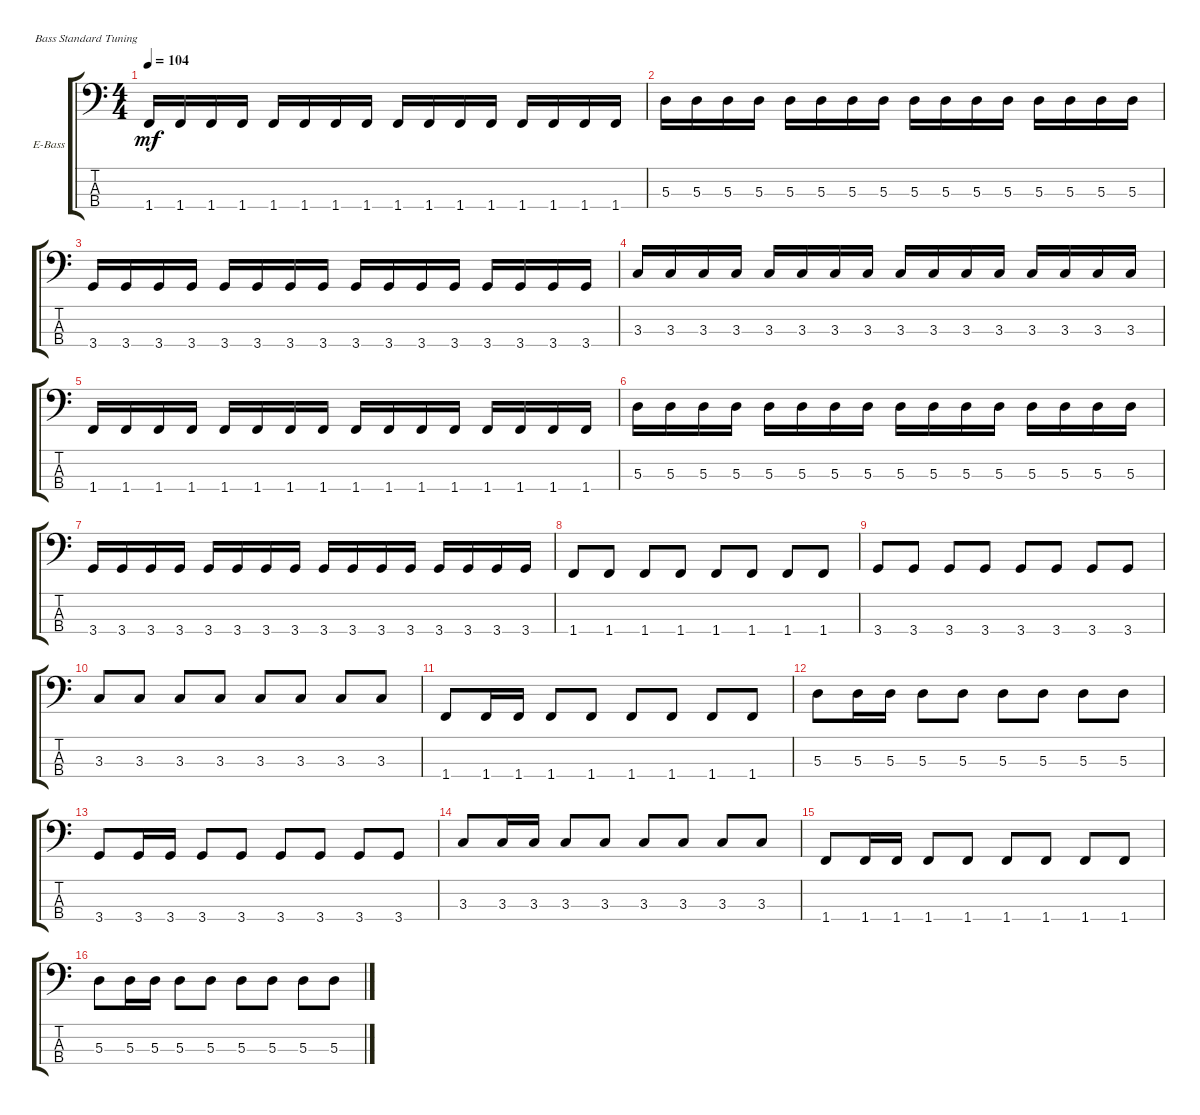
\defaultSystemsLayout 4
\bracketExtendMode groupsimilarinstruments
\firstSystemTrackNameOrientation horizontal
\otherSystemsTrackNameOrientation horizontal
\track ("Electric Bass" "E-Bass") {instrument electricbassfinger}
\staff {score tabs}
\tuning (G2 D2 A1 E1)
\ts (4 4)
\tempo 104
\clef f4
\ks c
1.4.16{dy mf} 1.4.16 1.4.16 1.4.16 1.4.16 1.4.16 1.4.16 1.4.16 1.4.16 1.4.16 1.4.16 1.4.16 1.4.16 1.4.16 1.4.16 1.4.16 |
5.3.16 5.3.16 5.3.16 5.3.16 5.3.16 5.3.16 5.3.16 5.3.16 5.3.16 5.3.16 5.3.16 5.3.16 5.3.16 5.3.16 5.3.16 5.3.16 |
3.4.16 3.4.16 3.4.16 3.4.16 3.4.16 3.4.16 3.4.16 3.4.16 3.4.16 3.4.16 3.4.16 3.4.16 3.4.16 3.4.16 3.4.16 3.4.16 |
3.3.16 3.3.16 3.3.16 3.3.16 3.3.16 3.3.16 3.3.16 3.3.16 3.3.16 3.3.16 3.3.16 3.3.16 3.3.16 3.3.16 3.3.16 3.3.16 |
1.4.16 1.4.16 1.4.16 1.4.16 1.4.16 1.4.16 1.4.16 1.4.16 1.4.16 1.4.16 1.4.16 1.4.16 1.4.16 1.4.16 1.4.16 1.4.16 |
5.3.16 5.3.16 5.3.16 5.3.16 5.3.16 5.3.16 5.3.16 5.3.16 5.3.16 5.3.16 5.3.16 5.3.16 5.3.16 5.3.16 5.3.16 5.3.16 |
3.4.16 3.4.16 3.4.16 3.4.16 3.4.16 3.4.16 3.4.16 3.4.16 3.4.16 3.4.16 3.4.16 3.4.16 3.4.16 3.4.16 3.4.16 3.4.16 |
1.4.8 1.4.8 1.4.8 1.4.8 1.4.8 1.4.8 1.4.8 1.4.8 |
3.4.8 3.4.8 3.4.8 3.4.8 3.4.8 3.4.8 3.4.8 3.4.8 |
3.3.8 3.3.8 3.3.8 3.3.8 3.3.8 3.3.8 3.3.8 3.3.8 |
1.4.8 1.4.16 1.4.16 1.4.8 1.4.8 1.4.8 1.4.8 1.4.8 1.4.8 |
5.3.8 5.3.16 5.3.16 5.3.8 5.3.8 5.3.8 5.3.8 5.3.8 5.3.8 |
3.4.8 3.4.16 3.4.16 3.4.8 3.4.8 3.4.8 3.4.8 3.4.8 3.4.8 |
3.3.8 3.3.16 3.3.16 3.3.8 3.3.8 3.3.8 3.3.8 3.3.8 3.3.8 |
1.4.8 1.4.16 1.4.16 1.4.8 1.4.8 1.4.8 1.4.8 1.4.8 1.4.8 |
5.3.8 5.3.16 5.3.16 5.3.8 5.3.8 5.3.8 5.3.8 5.3.8 5.3.8
